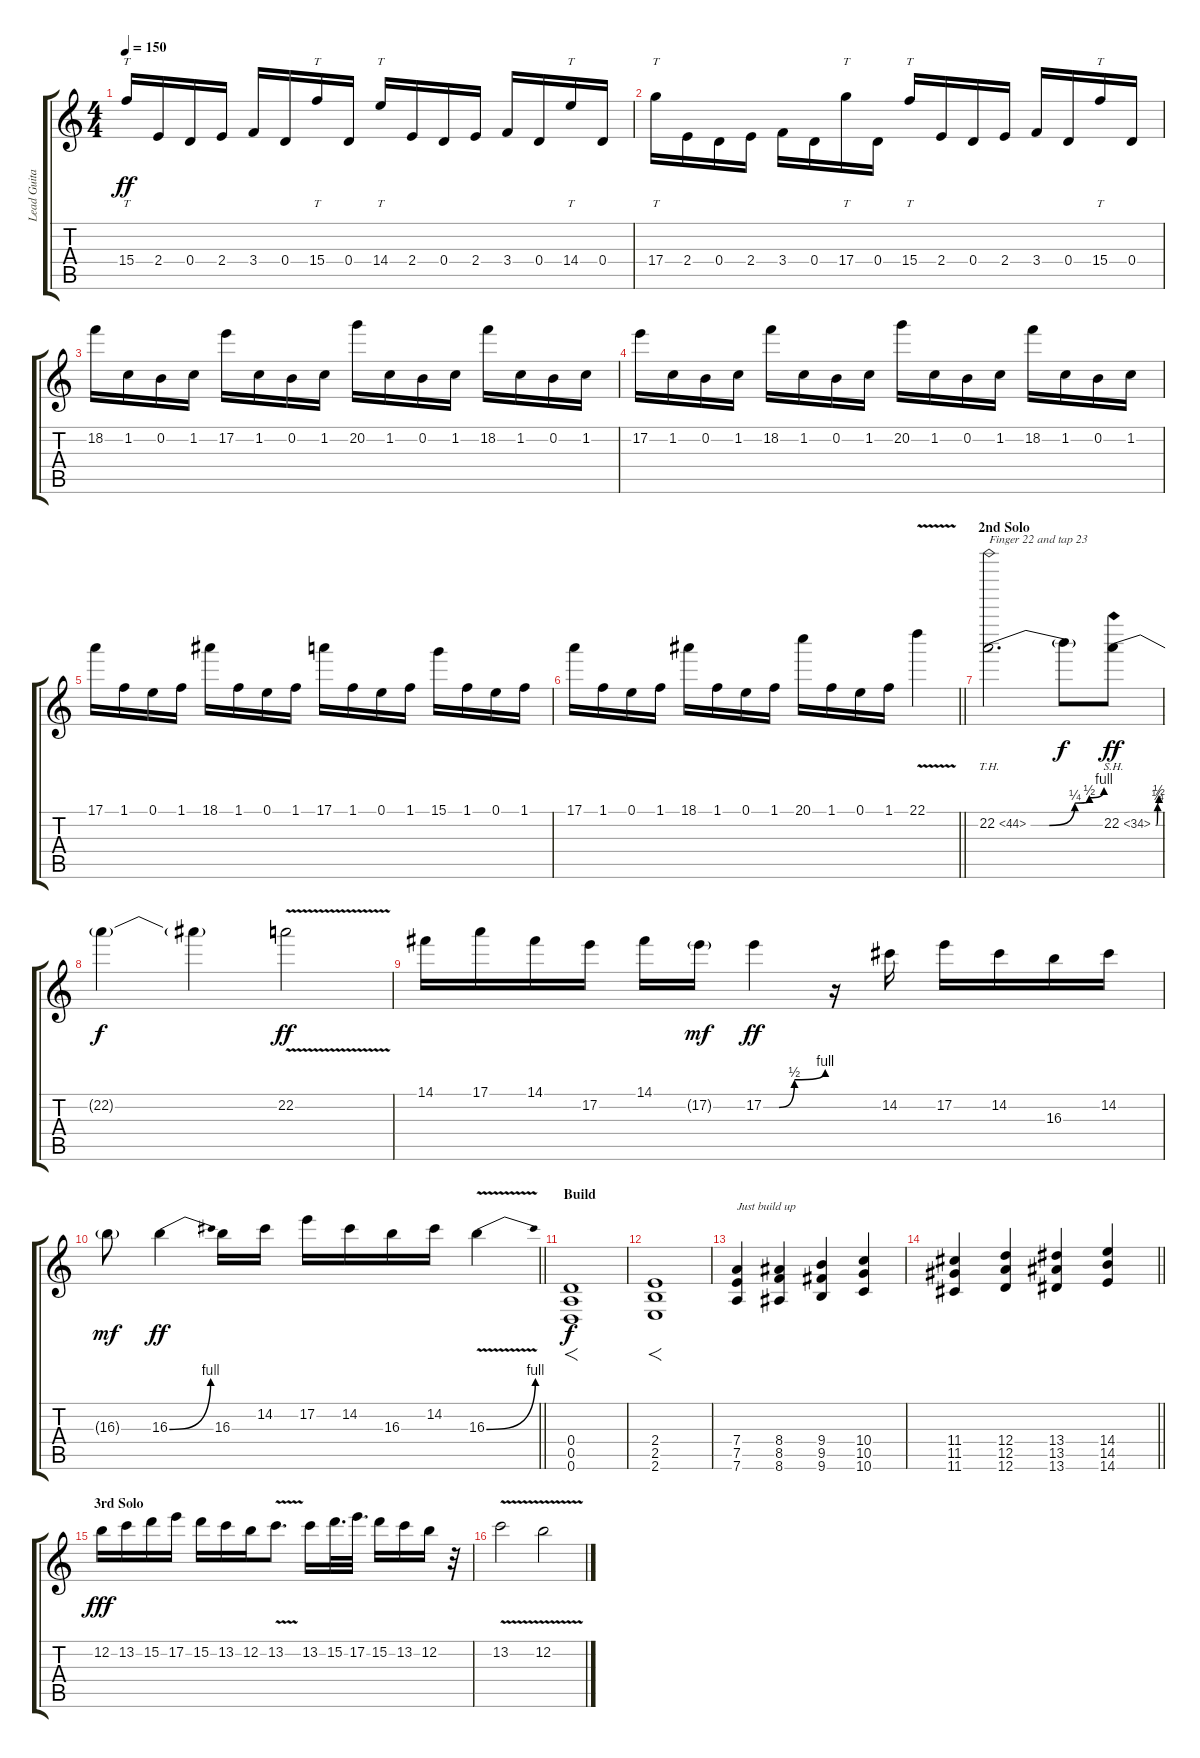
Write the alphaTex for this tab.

\track ("Lead Guitar" "Lead Guita") {instrument distortionguitar}
\staff {score tabs}
\tuning (E4 B3 G3 D3 A2 D2) {hide}
\ts (4 4)
\tempo 150
\clef g2
\ks c
15.4.16{tt dy ff} 2.4.16 0.4.16 2.4.16 3.4.16 0.4.16 15.4.16{tt} 0.4.16 14.4.16{tt} 2.4.16 0.4.16 2.4.16 3.4.16 0.4.16 14.4.16{tt} 0.4.16 |
17.4.16{tt} 2.4.16 0.4.16 2.4.16 3.4.16 0.4.16 17.4.16{tt} 0.4.16 15.4.16{tt} 2.4.16 0.4.16 2.4.16 3.4.16 0.4.16 15.4.16{tt} 0.4.16 |
18.2.16 1.2.16 0.2.16 1.2.16 17.2.16 1.2.16 0.2.16 1.2.16 20.2.16 1.2.16 0.2.16 1.2.16 18.2.16 1.2.16 0.2.16 1.2.16 |
17.2.16 1.2.16 0.2.16 1.2.16 18.2.16 1.2.16 0.2.16 1.2.16 20.2.16 1.2.16 0.2.16 1.2.16 18.2.16 1.2.16 0.2.16 1.2.16 |
17.1.16 1.1.16 0.1.16 1.1.16 18.1.16 1.1.16 0.1.16 1.1.16 17.1.16 1.1.16 0.1.16 1.1.16 15.1.16 1.1.16 0.1.16 1.1.16 |
\barLineRight lightlight
17.1.16 1.1.16 0.1.16 1.1.16 18.1.16 1.1.16 0.1.16 1.1.16 20.1.16 1.1.16 0.1.16 1.1.16 22.1{v}.4 |
\section ("" "2nd Solo")
22.2{be (custom 0 0 15 0 36 1 48 2 60 4) th 22}.2{d txt "Finger 22 and tap 23"} 22.2{t}.8{dy f} 22.2{be (custom 0 0 15 0 35 1 60 2) sh 12}.8{dy ff} |
22.2{t}.4{dy f} 22.2{t}.4 22.2{v}.2{dy ff} |
14.1.16 17.1.16 14.1.16 17.2.16 14.1.16 17.2{g}.16{dy mf} 17.2{be (custom 0 0 15 0 30 2 60 4)}.4{dy ff} r.16 14.2.16 17.2.16 14.2.16 16.3.16 14.2.16 |
\barLineRight lightlight
16.3{g}.8{dy mf} 16.3{be (bend 0 0 60 4)}.4{dy ff} 16.3.16 14.2.16 17.2.16 14.2.16 16.3.16 14.2.16 16.3{be (bend 0 0 60 4) v}.4 |
\section ("" "Build")
(0.4 0.5 0.6).1{f dy f} |
(2.4 2.5 2.6).1{f} |
(7.4 7.5 7.6).4{txt "Just build up"} (8.4 8.5 8.6).4 (9.4 9.5 9.6).4 (10.4 10.5 10.6).4 |
\barLineRight lightlight
(11.4 11.5 11.6).4 (12.4 12.5 12.6).4 (13.4 13.5 13.6).4 (14.4 14.5 14.6).4 |
\section ("" "3rd Solo")
12.2.16{dy fff} 13.2.16 15.2.16 17.2.16 15.2.16 13.2.16 12.2.16 13.2{v}.8{d} 13.2.16 15.2.32{d} 17.2.32{d} 15.2.16 13.2.16 12.2.16 r.32 |
13.2{v}.2 12.2{v}.2
